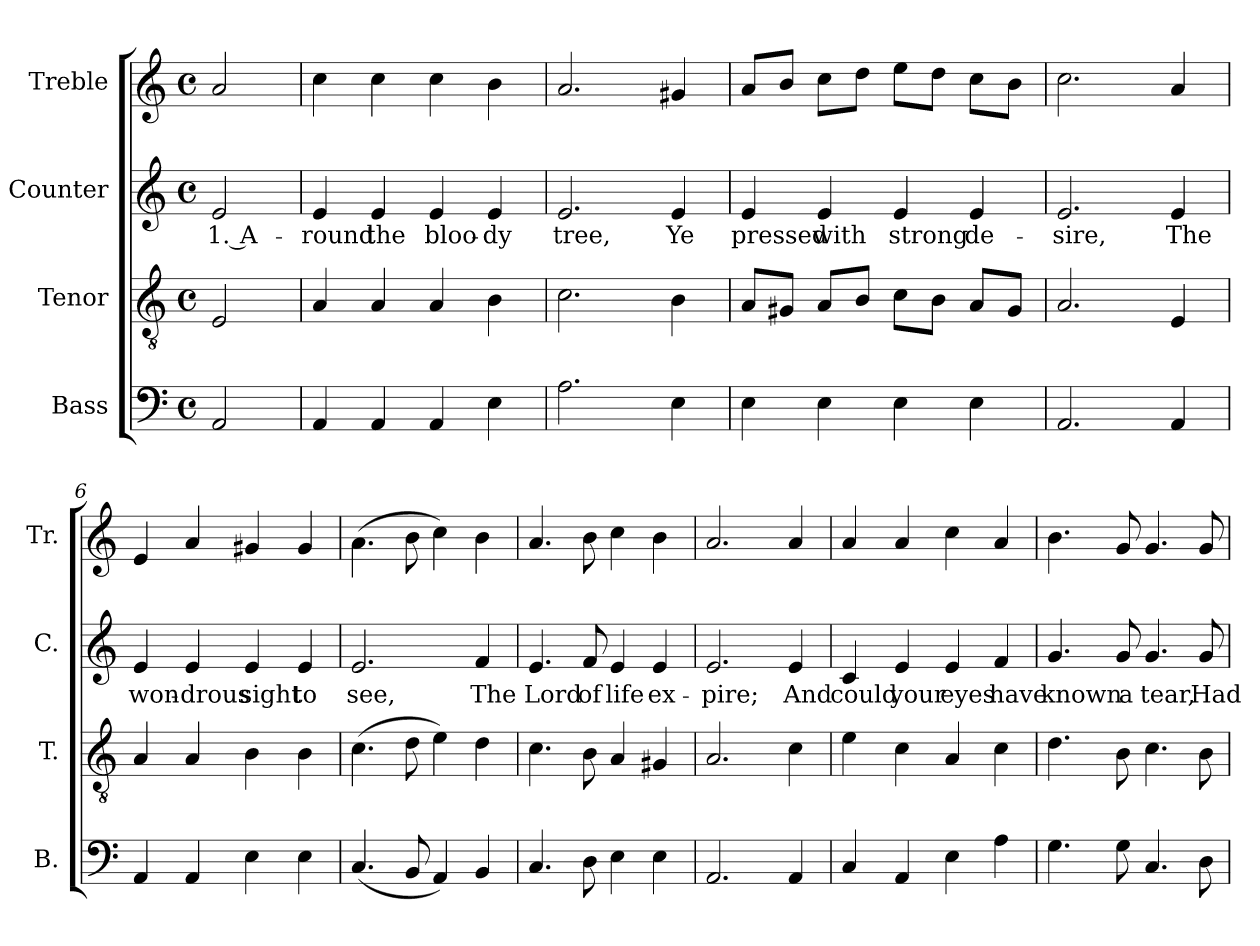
**kern	**kern	**kern	**text	**kern
*part4	*part3	*part2	*part2	*part1
*staff4	*staff3	*staff2	*staff2	*staff1
*I"Bass	*I"Tenor	*I"Counter	*	*I"Treble
*I'B.	*I'T.	*I'C.	*	*I'Tr.
*clefF4	*clefGv2	*clefG2	*	*clefG2
*k[]	*k[]	*k[]	*	*k[]
*M4/4	*M4/4	*M4/4	*	*M4/4
*met(c)	*met(c)	*met(c)	*	*met(c)
=1	=1	=1	=1	=1
2AA/	2E/	2e/	1. A-	2a/
=2	=2	=2	=2	=2
4AA/	4A/	4e/	-round	4cc\
4AA/	4A/	4e/	the	4cc\
4AA/	4A/	4e/	bloo-	4cc\
4E\	4B\	4e/	-dy	4b\
=3	=3	=3	=3	=3
2.A\	2.c\	2.e/	tree,	2.a/
4E\	4B\	4e/	Ye	4g#X/
=4	=4	=4	=4	=4
4E\	8A/L	4e/	pressed	8a/L
.	8G#X/J	.	.	8b/J
4E\	8A/L	4e/	with	8cc\L
.	8B/J	.	.	8dd\J
4E\	8c\L	4e/	strong	8ee\L
.	8B\J	.	.	8dd\J
4E\	8A/L	4e/	de-	8cc\L
.	8G#/J	.	.	8b\J
=5	=5	=5	=5	=5
2.AA/	2.A/	2.e/	-sire,	2.cc\
4AA/	4E/	4e/	The	4a/
=6	=6	=6	=6	=6
4AA/	4A/	4e/	won-	4e/
4AA/	4A/	4e/	-drous	4a/
4E\	4B\	4e/	sight	4g#X/
4E\	4B\	4e/	to	4g#/
=7	=7	=7	=7	=7
(4.C/	(4.c\	2.e/	see,	(4.a\
8BB/	8d\	.	.	8b\
4AA/)	4e\)	.	.	4cc\)
4BB/	4d\	4f/	The	4b\
=8	=8	=8	=8	=8
4.C/	4.c\	4.e/	Lord	4.a/
8D\	8B\	8f/	of	8b\
4E\	4A/	4e/	life	4cc\
4E\	4G#X/	4e/	ex-	4b\
!!LO:LB:g=z
=9	=9	=9	=9	=9
2.AA/	2.A/	2.e/	-pire;	2.a/
4AA/	4c\	4e/	And	4a/
=10	=10	=10	=10	=10
4C/	4e\	4c/	could	4a/
4AA/	4c\	4e/	your	4a/
4E\	4A/	4e/	eyes	4cc\
4A\	4c\	4f/	have	4a/
=11	=11	=11	=11	=11
4.G\	4.d\	4.g/	known	4.b\
8G\	8B\	8g/	a	8g/
4.C/	4.c\	4.g/	tear,	4.g/
8D\	8B\	8g/	Had	8g/
=	=	=	=	=
*-	*-	*-	*-	*-
